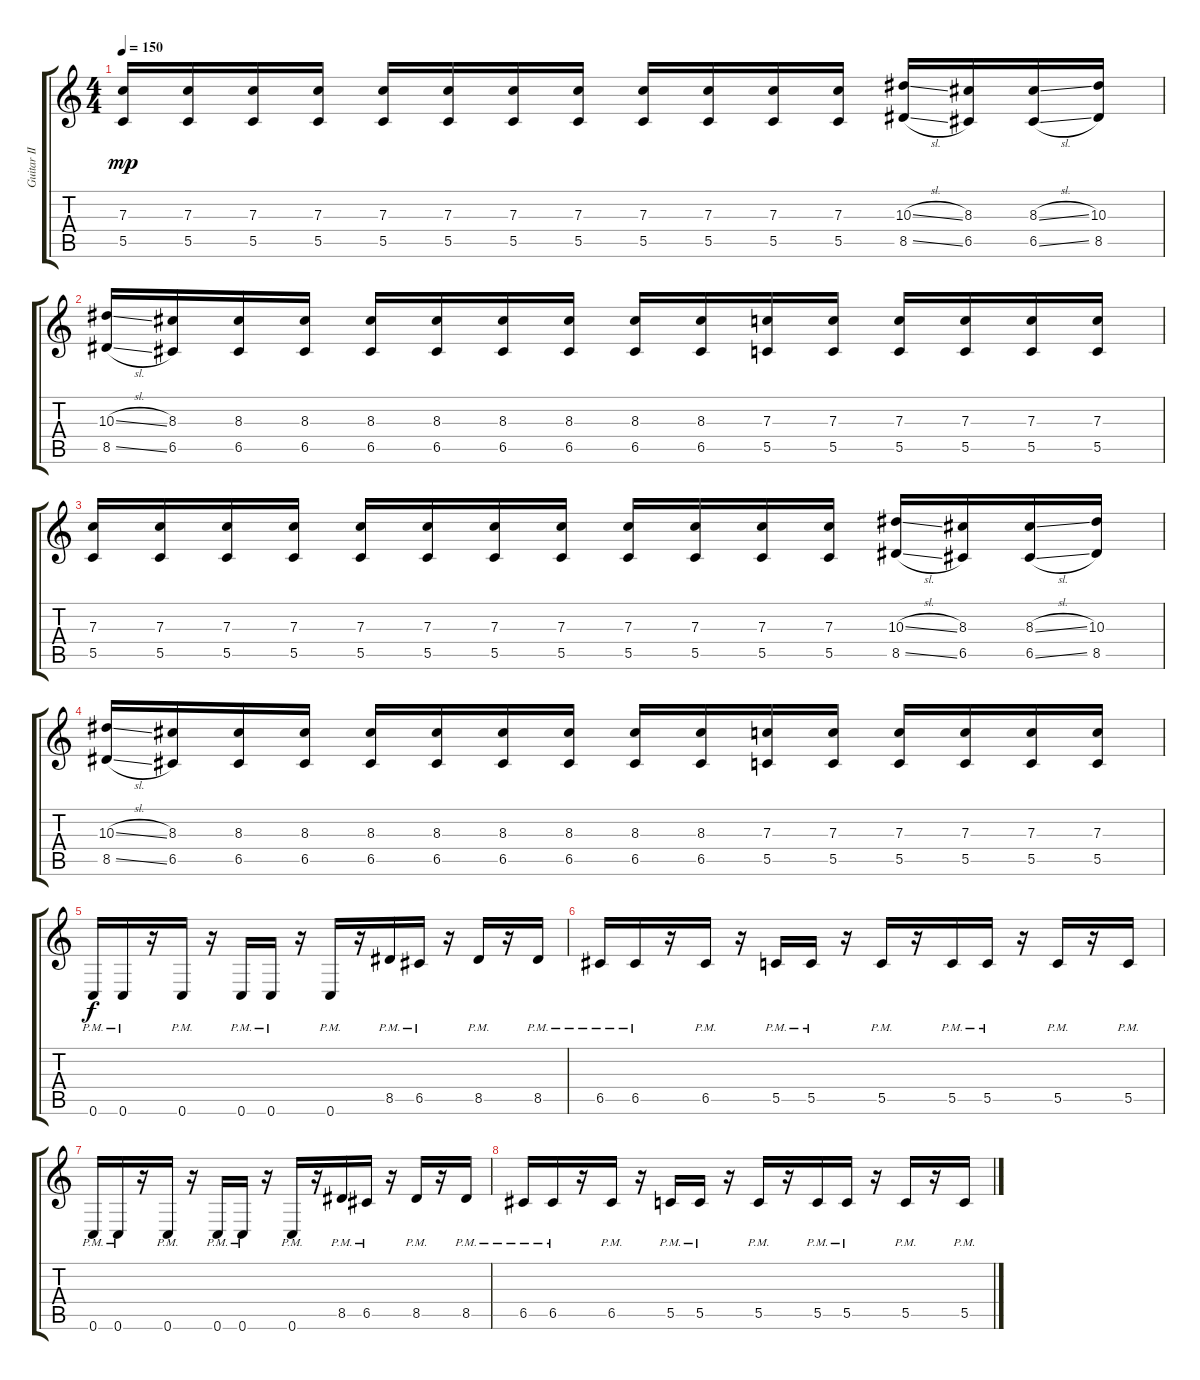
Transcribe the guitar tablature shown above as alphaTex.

\track ("Guitar II" "Guitar II") {instrument distortionguitar}
\staff {score tabs}
\tuning (D4 A3 F3 C3 G2 C2) {hide}
\ts (4 4)
\tempo 150
\clef g2
\ks c
(7.3 5.5).16{dy mp} (7.3 5.5).16 (7.3 5.5).16 (7.3 5.5).16 (7.3 5.5).16 (7.3 5.5).16 (7.3 5.5).16 (7.3 5.5).16 (7.3 5.5).16 (7.3 5.5).16 (7.3 5.5).16 (7.3 5.5).16 (10.3{sl} 8.5{sl}).16 (8.3 6.5).16 (8.3{sl} 6.5{sl}).16 (10.3 8.5).16 |
(10.3{sl} 8.5{sl}).16 (8.3 6.5).16 (8.3 6.5).16 (8.3 6.5).16 (8.3 6.5).16 (8.3 6.5).16 (8.3 6.5).16 (8.3 6.5).16 (8.3 6.5).16 (8.3 6.5).16 (7.3 5.5).16 (7.3 5.5).16 (7.3 5.5).16 (7.3 5.5).16 (7.3 5.5).16 (7.3 5.5).16 |
(7.3 5.5).16 (7.3 5.5).16 (7.3 5.5).16 (7.3 5.5).16 (7.3 5.5).16 (7.3 5.5).16 (7.3 5.5).16 (7.3 5.5).16 (7.3 5.5).16 (7.3 5.5).16 (7.3 5.5).16 (7.3 5.5).16 (10.3{sl} 8.5{sl}).16 (8.3 6.5).16 (8.3{sl} 6.5{sl}).16 (10.3 8.5).16 |
(10.3{sl} 8.5{sl}).16 (8.3 6.5).16 (8.3 6.5).16 (8.3 6.5).16 (8.3 6.5).16 (8.3 6.5).16 (8.3 6.5).16 (8.3 6.5).16 (8.3 6.5).16 (8.3 6.5).16 (7.3 5.5).16 (7.3 5.5).16 (7.3 5.5).16 (7.3 5.5).16 (7.3 5.5).16 (7.3 5.5).16 |
0.6{pm}.16{dy f} 0.6{pm}.16 r.16 0.6{pm}.16 r.16 0.6{pm}.16 0.6{pm}.16 r.16 0.6{pm}.16 r.16 8.5{pm}.16 6.5{pm}.16 r.16 8.5{pm}.16 r.16 8.5{pm}.16 |
6.5{pm}.16 6.5{pm}.16 r.16 6.5{pm}.16 r.16 5.5{pm}.16 5.5{pm}.16 r.16 5.5{pm}.16 r.16 5.5{pm}.16 5.5{pm}.16 r.16 5.5{pm}.16 r.16 5.5{pm}.16 |
0.6{pm}.16 0.6{pm}.16 r.16 0.6{pm}.16 r.16 0.6{pm}.16 0.6{pm}.16 r.16 0.6{pm}.16 r.16 8.5{pm}.16 6.5{pm}.16 r.16 8.5{pm}.16 r.16 8.5{pm}.16 |
6.5{pm}.16 6.5{pm}.16 r.16 6.5{pm}.16 r.16 5.5{pm}.16 5.5{pm}.16 r.16 5.5{pm}.16 r.16 5.5{pm}.16 5.5{pm}.16 r.16 5.5{pm}.16 r.16 5.5{pm}.16
